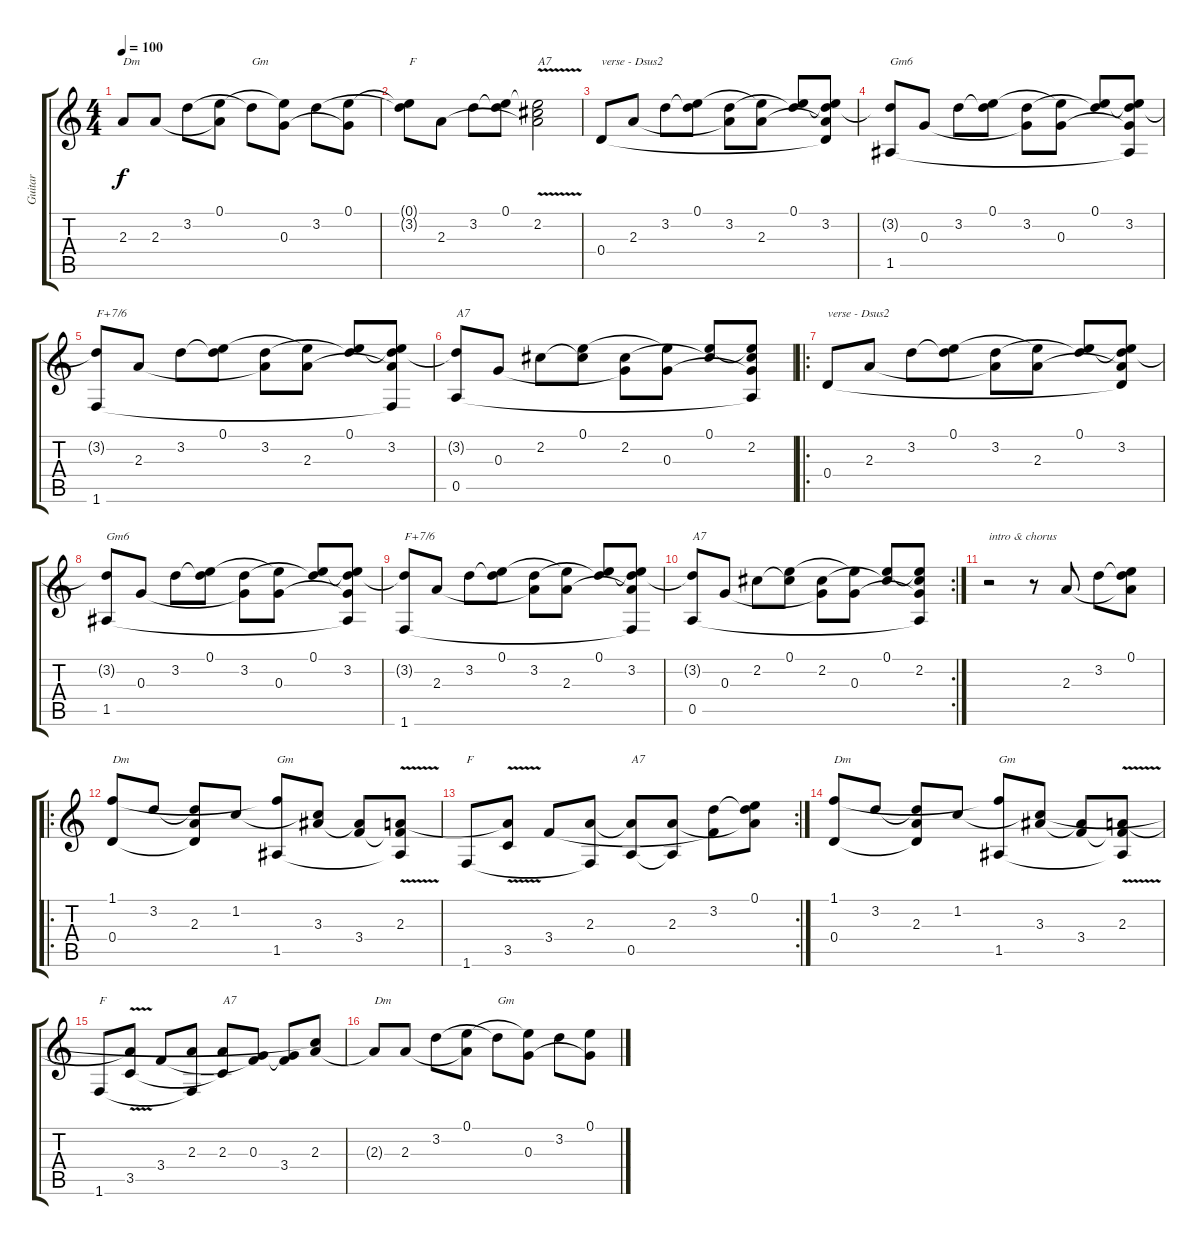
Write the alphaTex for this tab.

\track ("Guitar" "Guitar") {instrument acousticguitarsteel}
\staff {score tabs}
\tuning (E4 B3 G3 D3 A2 E2) {hide}
\ts (4 4)
\tempo 100
\clef g2
\ks c
2.3{t}.8{txt "Dm" dy f} 2.3.8 3.2.8 (0.1 2.3{t}).8 3.2{t}.8{txt "Gm"} (0.1{t} 0.3).8 3.2.8 (0.1 0.3{t}).8 |
(0.1{t} 3.2{t}).8{txt "F"} 2.3.8 3.2.8 (0.1 3.2{t}).8 (0.1{t} 2.2{v} 2.3{t}).2{txt "A7"} |
0.4.8{txt "verse - Dsus2"} 2.3.8 3.2.8 (0.1 3.2{t}).8 (3.2 2.3{t}).8 (0.1{t} 2.3).8 (0.1 3.2{t}).8 (0.1{t} 3.2 2.3{t} 0.4{t}).8 |
(3.2{t} 1.5).8{txt "Gm6"} 0.3.8 3.2.8 (0.1 3.2{t}).8 (3.2 0.3{t}).8 (0.1{t} 0.3).8 (0.1 3.2{t}).8 (0.1{t} 3.2 0.3{t} 1.5{t}).8 |
(3.2{t} 1.6).8{txt "F+7/6"} 2.3.8 3.2.8 (0.1 3.2{t}).8 (3.2 2.3{t}).8 (0.1{t} 2.3).8 (0.1 3.2{t}).8 (0.1{t} 3.2 2.3{t} 1.6{t}).8 |
(3.2{t} 0.5).8{txt "A7"} 0.3.8 2.2.8 (0.1 2.2{t}).8 (2.2 0.3{t}).8 (0.1{t} 0.3).8 (0.1 2.2{t}).8 (0.1{t} 2.2 0.3{t} 0.5{t}).8 |
\ro
0.4.8{txt "verse - Dsus2"} 2.3.8 3.2.8 (0.1 3.2{t}).8 (3.2 2.3{t}).8 (0.1{t} 2.3).8 (0.1 3.2{t}).8 (0.1{t} 3.2 2.3{t} 0.4{t}).8 |
(3.2{t} 1.5).8{txt "Gm6"} 0.3.8 3.2.8 (0.1 3.2{t}).8 (3.2 0.3{t}).8 (0.1{t} 0.3).8 (0.1 3.2{t}).8 (0.1{t} 3.2 0.3{t} 1.5{t}).8 |
(3.2{t} 1.6).8{txt "F+7/6"} 2.3.8 3.2.8 (0.1 3.2{t}).8 (3.2 2.3{t}).8 (0.1{t} 2.3).8 (0.1 3.2{t}).8 (0.1{t} 3.2 2.3{t} 1.6{t}).8 |
\rc 2
(3.2{t} 0.5).8{txt "A7"} 0.3.8 2.2.8 (0.1 2.2{t}).8 (2.2 0.3{t}).8 (0.1{t} 0.3).8 (0.1 2.2{t}).8 (0.1{t} 2.2 0.3{t} 0.5{t}).8 |
r.2{txt "intro & chorus"} r.8 2.3.8 3.2.8 (0.1 3.2{t} 2.3{t}).8 |
\ro
(1.1 0.4).8{txt "Dm"} 3.2.8 (3.2{t} 2.3 0.4{t}).8 1.2.8 (1.1{t} 1.5).8{txt "Gm"} (1.2{t} 3.3).8 (3.3{t} 3.4).8 (2.3{v} 3.4{t} 1.5{t}).8 |
\rc 2
1.6.8{txt "F"} (2.3{t} 3.5).8 3.4.8 (2.3 1.6{t}).8 (2.3{t} 0.5).8{txt "A7"} (2.3 0.5{t}).8 (3.2 3.4{t}).8 (0.1 3.2{t} 2.3{t}).8 |
(1.1 0.4).8{txt "Dm"} 3.2.8 (3.2{t} 2.3 0.4{t}).8 1.2.8 (1.1{t} 1.5).8{txt "Gm"} (1.2{t} 3.3).8 (3.3{t} 3.4).8 (2.3{v} 3.4{t} 1.5{t}).8 |
1.6.8{txt "F"} (2.3{t} 3.5).8 3.4.8 (2.3 1.6{t}).8 (2.3 3.5{t}).8{txt "A7"} (0.3 3.4{t}).8 (0.3{t} 3.4).8 (1.2{t} 2.3).8 |
2.3{t}.8{txt "Dm"} 2.3.8 3.2.8 (0.1 2.3{t}).8 3.2{t}.8{txt "Gm"} (0.1{t} 0.3).8 3.2.8 (0.1 0.3{t}).8
